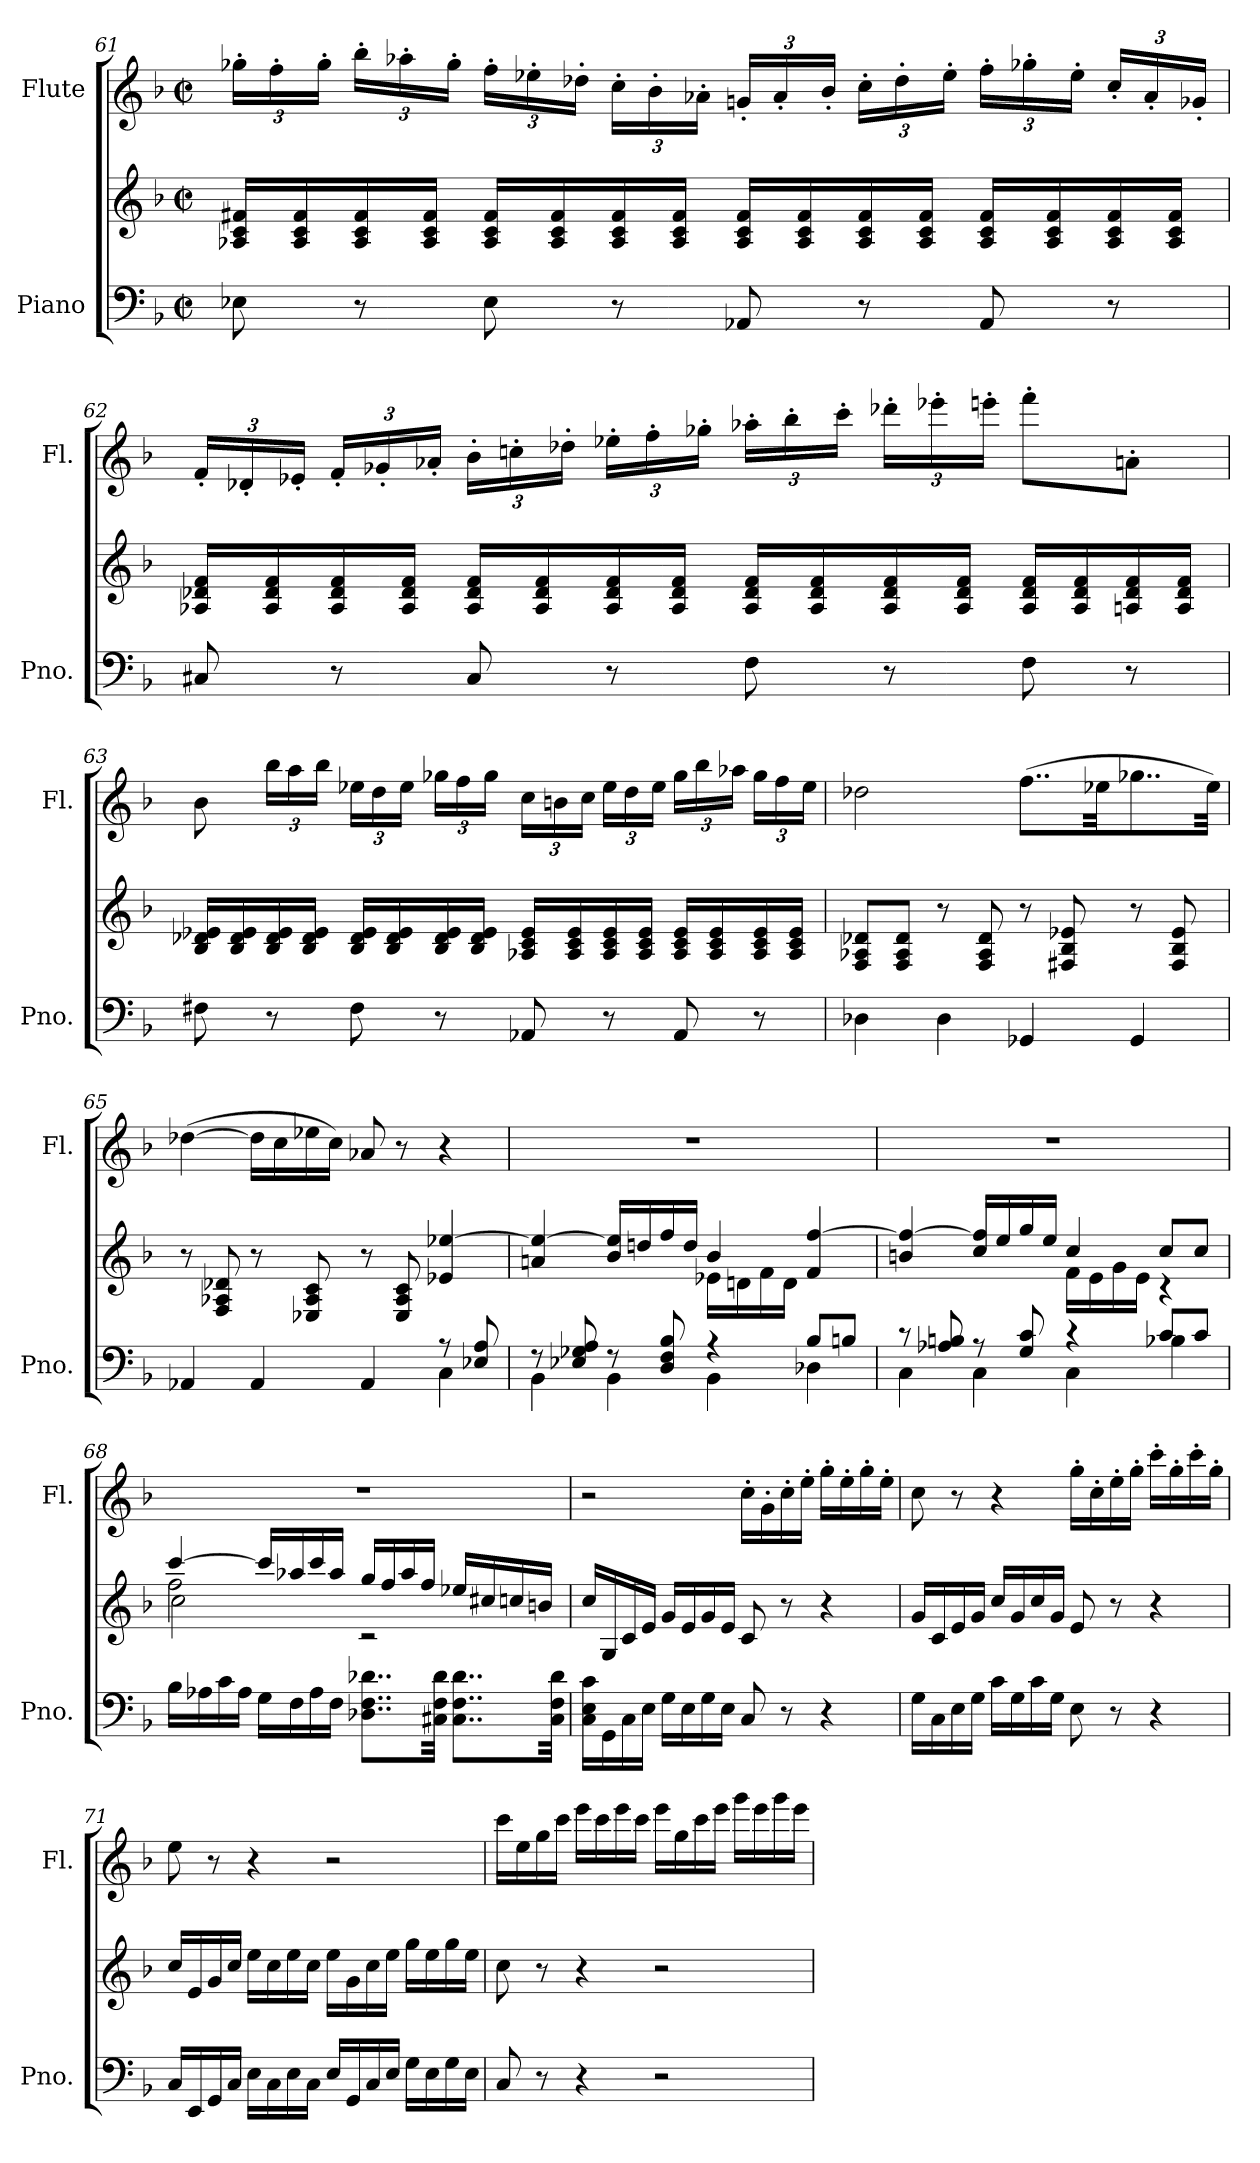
**kern	**kern	**kern
*part2	*part2	*part1
*staff3	*staff2	*staff1
*I"Piano	*	*I"Flute
*I'Pno.	*	*I'Fl.
!!LO:LB:g=z
*clefF4	*clefG2	*clefG2
*k[b-]	*k[b-]	*k[b-]
*M2/2	*M2/2	*M2/2
*met(c|)	*met(c|)	*met(c|)
*	*	*Xbrackettup
=61	=61	=61
8E-X\	16A-X/ 16c/ 16f#X/LL	24gg-X'\LL
.	.	24ff'\
.	16A-/ 16c/ 16f#/	.
.	.	24gg-'\JJ
8r	16A-/ 16c/ 16f#/	24bb-'\LL
.	.	24aa-X'\
.	16A-/ 16c/ 16f#/JJ	.
.	.	24gg-'\JJ
8E-\	16A-/ 16c/ 16f#/LL	24ff'\LL
.	.	24ee-X'\
.	16A-/ 16c/ 16f#/	.
.	.	24dd-X'\JJ
8r	16A-/ 16c/ 16f#/	24cc'\LL
.	.	24b-'\
.	16A-/ 16c/ 16f#/JJ	.
.	.	24a-X'\JJ
8AA-X/	16A-/ 16c/ 16f#/LL	24gn'/LL
.	.	24a-'/
.	16A-/ 16c/ 16f#/	.
.	.	24b-'/JJ
8r	16A-/ 16c/ 16f#/	24cc'\LL
.	.	24dd-'\
.	16A-/ 16c/ 16f#/JJ	.
.	.	24ee-'\JJ
8AA-/	16A-/ 16c/ 16f#/LL	24ff'\LL
.	.	24gg-X'\
.	16A-/ 16c/ 16f#/	.
.	.	24ee-'\JJ
8r	16A-/ 16c/ 16f#/	24cc'/LL
.	.	24a-'/
.	16A-/ 16c/ 16f#/JJ	.
.	.	24g-X'/JJ
=62	=62	=62
8C#X/	16A-X/ 16d-X/ 16f/LL	24f'/LL
.	.	24d-X'/
.	16A-/ 16d-/ 16f/	.
.	.	24e-X'/JJ
8r	16A-/ 16d-/ 16f/	24f'/LL
.	.	24g-X'/
.	16A-/ 16d-/ 16f/JJ	.
.	.	24a-X'/JJ
8C#/	16A-/ 16d-/ 16f/LL	24b-'\LL
.	.	24ccn'\
.	16A-/ 16d-/ 16f/	.
.	.	24dd-X'\JJ
8r	16A-/ 16d-/ 16f/	24ee-X'\LL
.	.	24ff'\
.	16A-/ 16d-/ 16f/JJ	.
.	.	24gg-X'\JJ
8F\	16A-/ 16d-/ 16f/LL	24aa-X'\LL
.	.	24bb-'\
.	16A-/ 16d-/ 16f/	.
.	.	24ccc'\JJ
8r	16A-/ 16d-/ 16f/	24ddd-X'\LL
.	.	24eee-X'\
.	16A-/ 16d-/ 16f/JJ	.
.	.	24eeen'\JJ
8F\	16A-/ 16d-/ 16f/LL	8fff'\L
.	16A-/ 16d-/ 16f/	.
8r	16An/ 16d-/ 16f/	8an'\J
.	16A/ 16d-/ 16f/JJ	.
!!LO:LB:g=z
=63	=63	=63
8F#X\	16B-/ 16d-X/ 16e-X/LL	8b-\
.	16B-/ 16d-/ 16e-/	.
8r	16B-/ 16d-/ 16e-/	24bb-\LL
.	.	24aa\
.	16B-/ 16d-/ 16e-/JJ	.
.	.	24bb-\JJ
8F#\	16B-/ 16d-/ 16e-/LL	24ee-X\LL
.	.	24dd\
.	16B-/ 16d-/ 16e-/	.
.	.	24ee-\JJ
8r	16B-/ 16d-/ 16e-/	24gg-X\LL
.	.	24ff\
.	16B-/ 16d-/ 16e-/JJ	.
.	.	24gg-\JJ
8AA-X/	16A-X/ 16c/ 16e-/LL	24cc\LL
.	.	24bn\
.	16A-/ 16c/ 16e-/	.
.	.	24cc\JJ
8r	16A-/ 16c/ 16e-/	24ee-\LL
.	.	24dd\
.	16A-/ 16c/ 16e-/JJ	.
.	.	24ee-\JJ
8AA-/	16A-/ 16c/ 16e-/LL	24gg-\LL
.	.	24bb-\
.	16A-/ 16c/ 16e-/	.
.	.	24aa-X\JJ
8r	16A-/ 16c/ 16e-/	24gg-\LL
.	.	24ff\
.	16A-/ 16c/ 16e-/JJ	.
.	.	24ee-\JJ
=64	=64	=64
4D-X\	8F/ 8A-X/ 8d-X/L	2dd-X\
.	8F/ 8A-/ 8d-/J	.
4D-\	8r	.
.	8F/ 8A-/ 8d-/	.
4GG-X/	8r	(8..ff\L
.	8F#X/ 8B-/ 8e-X/	.
.	.	32ee-X\KK
4GG-/	8r	8..gg-X\
.	8F#/ 8B-/ 8e-/	.
.	.	32ee-\Jkk)
=65	=65	=65
*^	*	*
4AA-X/	2.ryy	8r	([4dd-X\
.	.	8F/ 8A-X/ 8d-X/	.
4AA-/	.	8r	16dd-\LL]
.	.	.	16cc\
.	.	8E-X/ 8A-/ 8c/	16ee-X\
.	.	.	16cc\JJ)
4AA-/	.	8r	8a-X/
.	.	8E-/ 8A-/ 8c/	8r
8r	4C\	4e-X/ [4ee-X/	4r
8E-X/ 8A/	.	.	.
!!LO:LB:g=z
=66	=66	=66	=66
*	*	*^	*
8r	4BB-\	4an/ 4ee-/_	2ryy	1r
8E-X/ 8G-X/ 8A/	.	.	.	.
8r	4BB-\	16b-/ 16ee-/]LL	.	.
.	.	16ddn/	.	.
8D/ 8F/ 8B-/	.	16ff/	.	.
.	.	16dd/JJ	.	.
4r	4BB-\	4b-/	16e-X\LL	.
.	.	.	16dn\	.
.	.	.	16f\	.
.	.	.	16d\JJ	.
8B-/L	4D-X\	4f/ [4ff/	4ryy	.
8Bn/J	.	.	.	.
=67	=67	=67	=67	=67
8r	4C\	4bn/ 4ff/_	2ryy	1r
8A-X/ 8Bn/	.	.	.	.
8r	4C\	16cc/ 16ff/]LL	.	.
.	.	16ee/	.	.
8G/ 8c/	.	16gg/	.	.
.	.	16ee/JJ	.	.
4r	4C\	4cc/	16f\LL	.
.	.	.	16e\	.
.	.	.	16g\	.
.	.	.	16e\JJ	.
8c/L	4B-X\	8cc/L	4r	.
8c/J	.	8cc/J	.	.
*v	*v	*	*	*
=68	=68	=68	=68
*	*	*^	*
16B-\LL	[4ccc/	2ff\	2cc\	1r
16A-X\	.	.	.	.
16c\	.	.	.	.
16A-\JJ	.	.	.	.
16G\LL	16ccc/LL]	.	.	.
16F\	16aa-X/	.	.	.
16A-\	16ccc/	.	.	.
16F\JJ	16aa-/JJ	.	.	.
8..D-X\ 8..F\ 8..d-X\L	16gg/LL	2ryy	2r	.
.	16ff/	.	.	.
.	16aa-/	.	.	.
.	16ff/JJ	.	.	.
32C#X\ 32F\ 32d-\Jkk	.	.	.	.
8..C#\ 8..F\ 8..d-\L	16ee-X/LL	.	.	.
.	16cc#X/	.	.	.
.	16ccn/	.	.	.
.	16bn/JJ	.	.	.
32C#\ 32F\ 32d-\Jkk	.	.	.	.
*	*v	*v	*v	*
!!LO:LB:g=z
=69	=69	=69
16C\ 16E\ 16c\LL	16cc/LL	2r
16GG\	16G/	.
16C\	16c/	.
16E\JJ	16e/JJ	.
16G\LL	16g/LL	.
16E\	16e/	.
16G\	16g/	.
16E\JJ	16e/JJ	.
8C/	8c/	16cc'\LL
.	.	16g'\
8r	8r	16cc'\
.	.	16ee'\JJ
4r	4r	16gg'\LL
.	.	16ee'\
.	.	16gg'\
.	.	16ee'\JJ
=70	=70	=70
16G\LL	16g/LL	8cc\
16C\	16c/	.
16E\	16e/	8r
16G\JJ	16g/JJ	.
16c\LL	16cc/LL	4r
16G\	16g/	.
16c\	16cc/	.
16G\JJ	16g/JJ	.
8E\	8e/	16gg'\LL
.	.	16cc'\
8r	8r	16ee'\
.	.	16gg'\JJ
4r	4r	16ccc'\LL
.	.	16gg'\
.	.	16ccc'\
.	.	16gg'\JJ
=71	=71	=71
16C/LL	16cc/LL	8ee\
16EE/	16e/	.
16GG/	16g/	8r
16C/JJ	16cc/JJ	.
16E\LL	16ee\LL	4r
16C\	16cc\	.
16E\	16ee\	.
16C\JJ	16cc\JJ	.
16E/LL	16ee\LL	2r
16GG/	16g\	.
16C/	16cc\	.
16E/JJ	16ee\JJ	.
16G\LL	16gg\LL	.
16E\	16ee\	.
16G\	16gg\	.
16E\JJ	16ee\JJ	.
=72	=72	=72
8C/	8cc\	16ccc\LL
.	.	16ee\
8r	8r	16gg\
.	.	16ccc\JJ
4r	4r	16eee\LL
.	.	16ccc\
.	.	16eee\
.	.	16ccc\JJ
2r	2r	16eee\LL
.	.	16gg\
.	.	16ccc\
.	.	16eee\JJ
.	.	16ggg\LL
.	.	16eee\
.	.	16ggg\
.	.	16eee\JJ
=	=	=
*-	*-	*-
